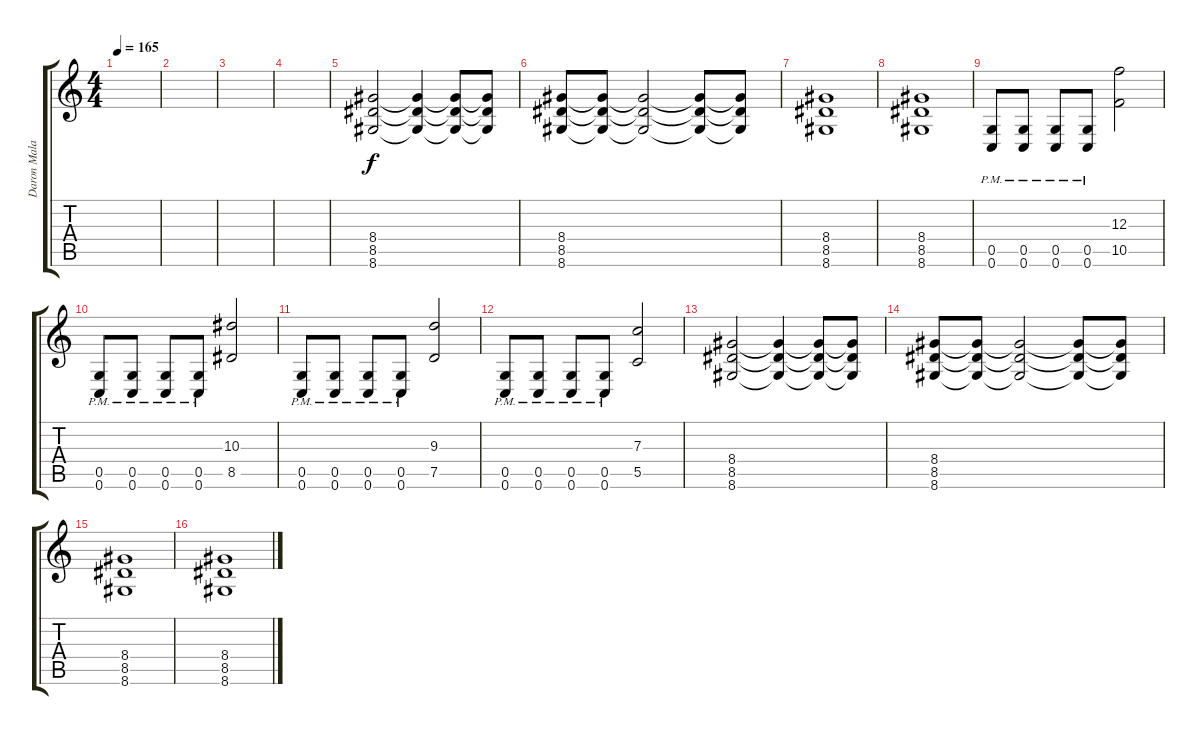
\track ("Daron Malakian - Distortion" "Daron Mala") {instrument distortionguitar}
\staff {score tabs}
\tuning (D4 A3 F3 C3 G2 C2) {hide}
\ts (4 4)
\tempo 165
\clef g2
\ks c
|
|
|
|
(8.4 8.5 8.6).2 (8.4{t} 8.5{t} 8.6{t}).4 (8.4{t} 8.5{t} 8.6{t}).8 (8.4{t} 8.5{t} 8.6{t}).8 |
(8.4 8.5 8.6).8 (8.4{t} 8.5{t} 8.6{t}).8 (8.4{t} 8.5{t} 8.6{t}).2 (8.4{t} 8.5{t} 8.6{t}).8 (8.4{t} 8.5{t} 8.6{t}).8 |
(8.4 8.5 8.6).1 |
(8.4 8.5 8.6).1 |
(0.5{pm} 0.6{pm}).8 (0.5{pm} 0.6{pm}).8 (0.5{pm} 0.6{pm}).8 (0.5{pm} 0.6{pm}).8 (12.3 10.5).2 |
(0.5{pm} 0.6{pm}).8 (0.5{pm} 0.6{pm}).8 (0.5{pm} 0.6{pm}).8 (0.5{pm} 0.6{pm}).8 (10.3 8.5).2 |
(0.5{pm} 0.6{pm}).8 (0.5{pm} 0.6{pm}).8 (0.5{pm} 0.6{pm}).8 (0.5{pm} 0.6{pm}).8 (9.3 7.5).2 |
(0.5{pm} 0.6{pm}).8 (0.5{pm} 0.6{pm}).8 (0.5{pm} 0.6{pm}).8 (0.5{pm} 0.6{pm}).8 (7.3 5.5).2 |
(8.4 8.5 8.6).2 (8.4{t} 8.5{t} 8.6{t}).4 (8.4{t} 8.5{t} 8.6{t}).8 (8.4{t} 8.5{t} 8.6{t}).8 |
(8.4 8.5 8.6).8 (8.4{t} 8.5{t} 8.6{t}).8 (8.4{t} 8.5{t} 8.6{t}).2 (8.4{t} 8.5{t} 8.6{t}).8 (8.4{t} 8.5{t} 8.6{t}).8 |
(8.4 8.5 8.6).1 |
(8.4 8.5 8.6).1
